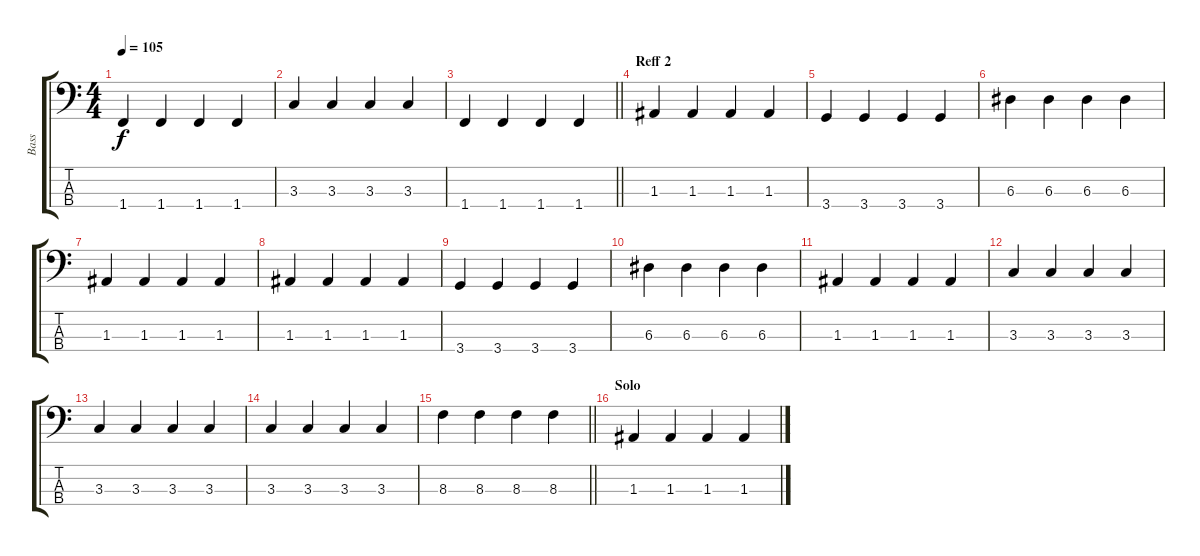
\track ("Bass" "Bass") {instrument electricbassfinger}
\staff {score tabs}
\tuning (G2 D2 A1 E1) {hide}
\ts (4 4)
\tempo 105
\clef f4
\ks c
1.4.4{dy f} 1.4.4 1.4.4 1.4.4 |
3.3.4 3.3.4 3.3.4 3.3.4 |
\barLineRight lightlight
1.4.4 1.4.4 1.4.4 1.4.4 |
\section ("" "Reff 2")
1.3.4 1.3.4 1.3.4 1.3.4 |
3.4.4 3.4.4 3.4.4 3.4.4 |
6.3.4 6.3.4 6.3.4 6.3.4 |
1.3.4 1.3.4 1.3.4 1.3.4 |
1.3.4 1.3.4 1.3.4 1.3.4 |
3.4.4 3.4.4 3.4.4 3.4.4 |
6.3.4 6.3.4 6.3.4 6.3.4 |
1.3.4 1.3.4 1.3.4 1.3.4 |
3.3.4 3.3.4 3.3.4 3.3.4 |
3.3.4 3.3.4 3.3.4 3.3.4 |
3.3.4 3.3.4 3.3.4 3.3.4 |
\barLineRight lightlight
8.3.4 8.3.4 8.3.4 8.3.4 |
\section ("" "Solo")
1.3.4 1.3.4 1.3.4 1.3.4
